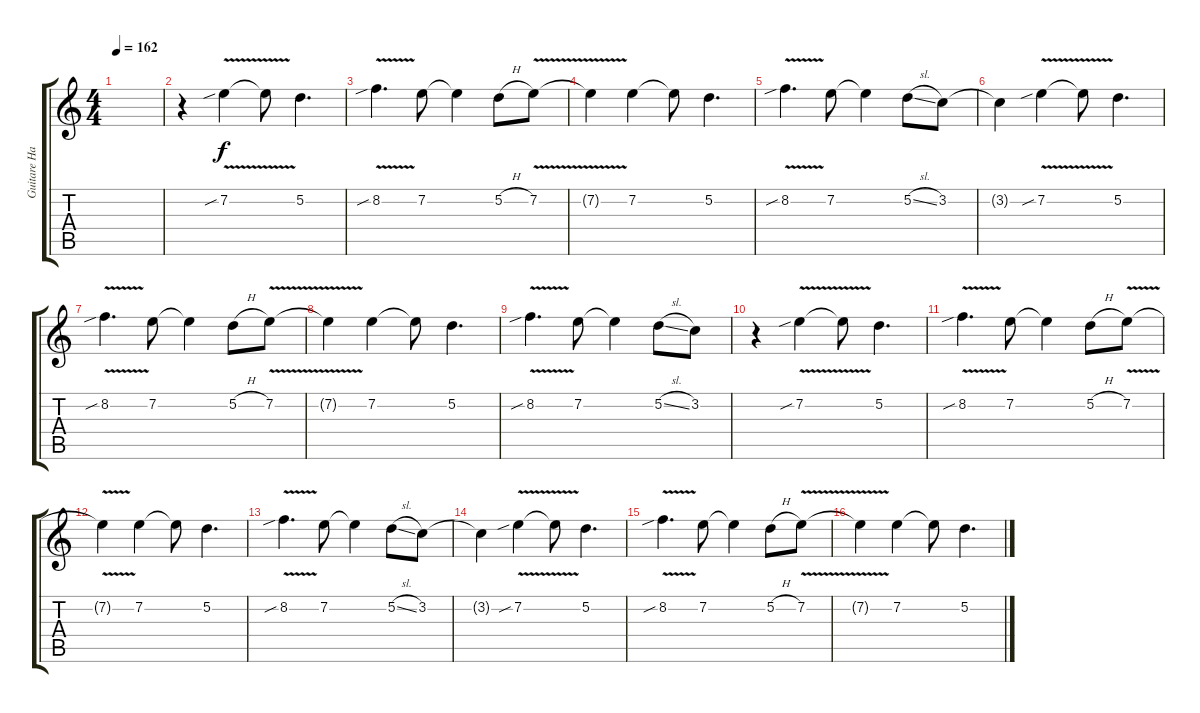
\track ("Guitare Harmonique 3" "Guitare Ha") {instrument distortionguitar}
\staff {score tabs}
\tuning (D4 A3 F3 C3 G2 C2) {hide}
\ts (4 4)
\tempo 162
\clef g2
\ks c
|
r.4 7.2{v sib}.4 7.2{t}.8 5.2.4{d} |
8.2{v sib}.4{d} 7.2.8 7.2{t}.4 5.2{h}.8 7.2{v}.8 |
7.2{t}.4 7.2.4 7.2{t}.8 5.2.4{d} |
8.2{v sib}.4{d} 7.2.8 7.2{t}.4 5.2{sl}.8 3.2.8 |
3.2{t}.4 7.2{v sib}.4 7.2{t}.8 5.2.4{d} |
8.2{v sib}.4{d} 7.2.8 7.2{t}.4 5.2{h}.8 7.2{v}.8 |
7.2{t}.4 7.2.4 7.2{t}.8 5.2.4{d} |
8.2{v sib}.4{d} 7.2.8 7.2{t}.4 5.2{sl}.8 3.2.8 |
r.4 7.2{v sib}.4 7.2{t}.8 5.2.4{d} |
8.2{v sib}.4{d} 7.2.8 7.2{t}.4 5.2{h}.8 7.2{v}.8 |
7.2{t}.4 7.2.4 7.2{t}.8 5.2.4{d} |
8.2{v sib}.4{d} 7.2.8 7.2{t}.4 5.2{sl}.8 3.2.8 |
3.2{t}.4 7.2{v sib}.4 7.2{t}.8 5.2.4{d} |
8.2{v sib}.4{d} 7.2.8 7.2{t}.4 5.2{h}.8 7.2{v}.8 |
7.2{t}.4 7.2.4 7.2{t}.8 5.2.4{d}
